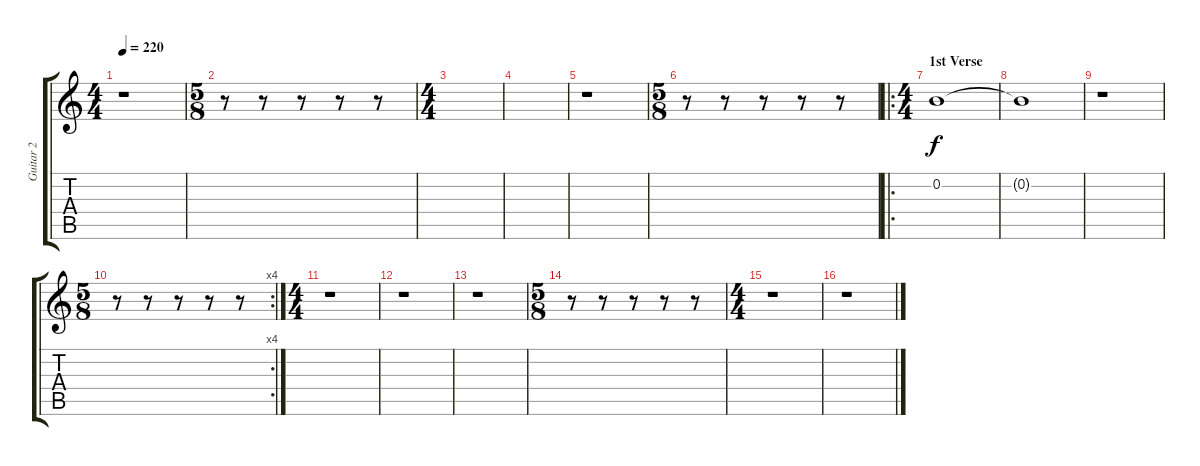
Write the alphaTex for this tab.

\track ("Guitar 2" "Guitar 2") {instrument distortionguitar}
\staff {score tabs}
\tuning (E4 B3 G3 D3 A2 E2) {hide}
\ts (4 4)
\tempo 220
\clef g2
\ks c
r.1{dy f} |
\ts (5 8)
r.8 r.8 r.8 r.8 r.8 |
\ts (4 4)
|
|
r.1 |
\ts (5 8)
r.8 r.8 r.8 r.8 r.8 |
\ro
\ts (4 4)
\section ("" "1st Verse")
0.2.1 |
0.2{t}.1 |
r.1 |
\rc 4
\ts (5 8)
r.8 r.8 r.8 r.8 r.8 |
\ts (4 4)
r.1 |
r.1 |
r.1 |
\ts (5 8)
r.8 r.8 r.8 r.8 r.8 |
\ts (4 4)
r.1 |
r.1
